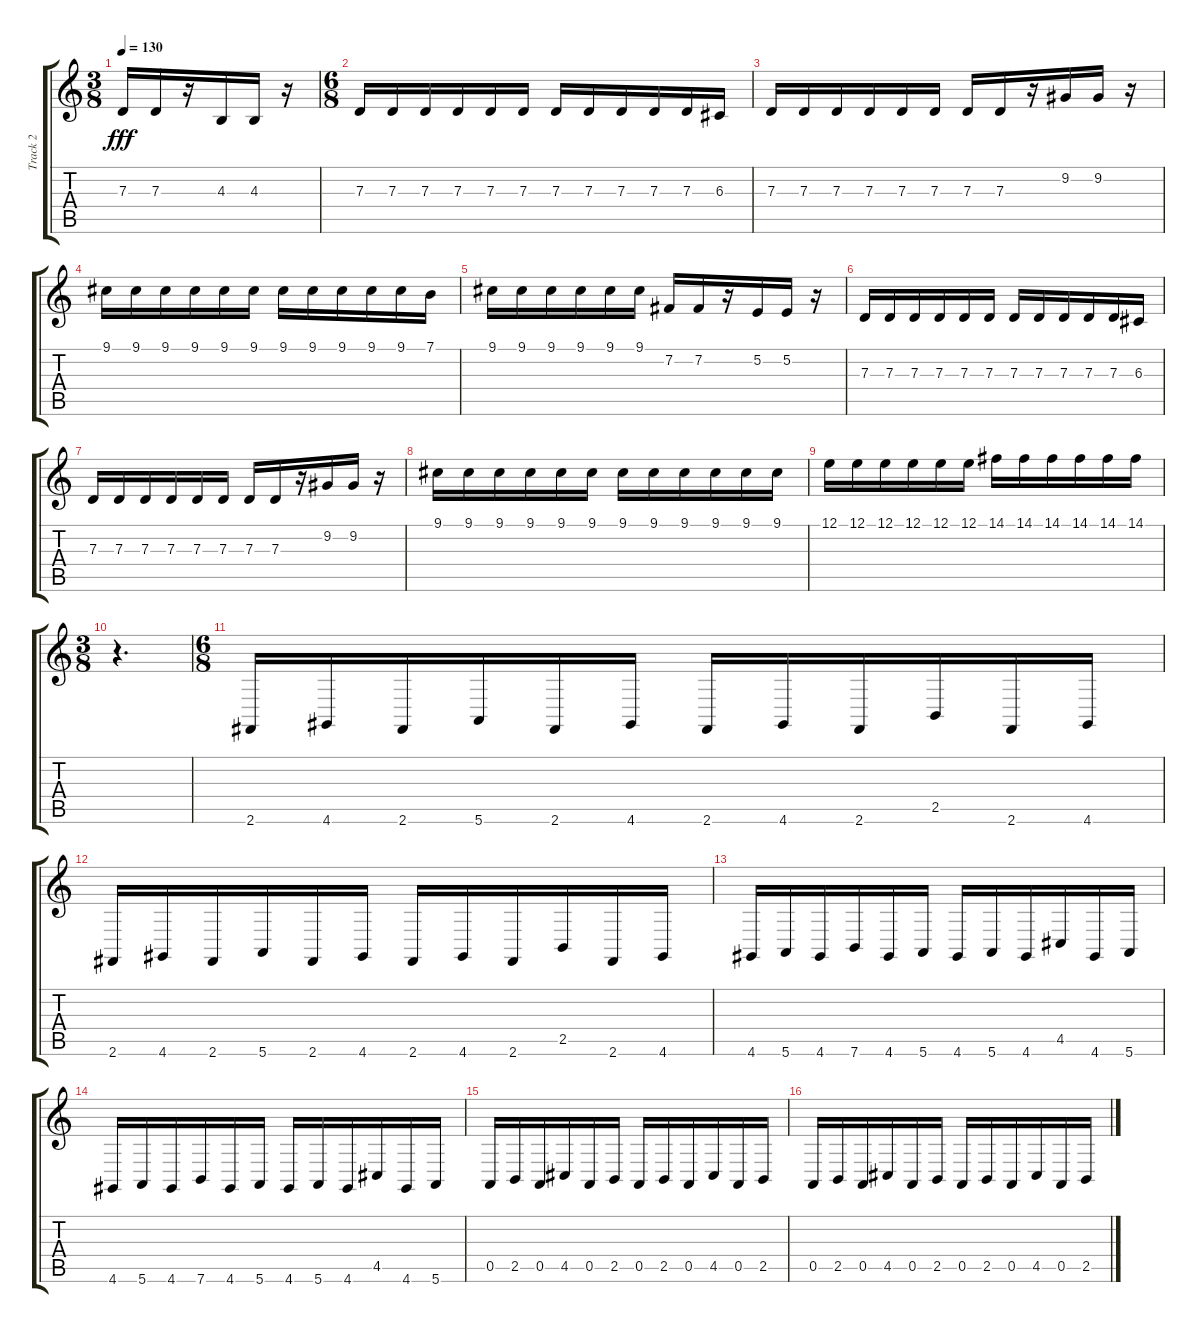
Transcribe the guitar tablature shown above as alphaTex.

\track ("Track 2" "Track 2") {instrument lead2sawtooth}
\staff {score tabs}
\tuning (E4 B3 G3 D3 A2 E2) {hide}
\ts (3 8)
\tempo 130
\clef g2
\ks c
7.3.16{dy fff} 7.3.16 r.16 4.3.16 4.3.16 r.16 |
\ts (6 8)
7.3.16 7.3.16 7.3.16 7.3.16 7.3.16 7.3.16 7.3.16 7.3.16 7.3.16 7.3.16 7.3.16 6.3.16 |
7.3.16 7.3.16 7.3.16 7.3.16 7.3.16 7.3.16 7.3.16 7.3.16 r.16 9.2.16 9.2.16 r.16 |
9.1.16 9.1.16 9.1.16 9.1.16 9.1.16 9.1.16 9.1.16 9.1.16 9.1.16 9.1.16 9.1.16 7.1.16 |
9.1.16 9.1.16 9.1.16 9.1.16 9.1.16 9.1.16 7.2.16 7.2.16 r.16 5.2.16 5.2.16 r.16 |
7.3.16 7.3.16 7.3.16 7.3.16 7.3.16 7.3.16 7.3.16 7.3.16 7.3.16 7.3.16 7.3.16 6.3.16 |
7.3.16 7.3.16 7.3.16 7.3.16 7.3.16 7.3.16 7.3.16 7.3.16 r.16 9.2.16 9.2.16 r.16 |
9.1.16 9.1.16 9.1.16 9.1.16 9.1.16 9.1.16 9.1.16 9.1.16 9.1.16 9.1.16 9.1.16 9.1.16 |
12.1.16 12.1.16 12.1.16 12.1.16 12.1.16 12.1.16 14.1.16 14.1.16 14.1.16 14.1.16 14.1.16 14.1.16 |
\ts (3 8)
r.4{d} |
\ts (6 8)
2.6.16 4.6.16 2.6.16 5.6.16 2.6.16 4.6.16 2.6.16 4.6.16 2.6.16 2.5.16 2.6.16 4.6.16 |
2.6.16 4.6.16 2.6.16 5.6.16 2.6.16 4.6.16 2.6.16 4.6.16 2.6.16 2.5.16 2.6.16 4.6.16 |
4.6.16 5.6.16 4.6.16 7.6.16 4.6.16 5.6.16 4.6.16 5.6.16 4.6.16 4.5.16 4.6.16 5.6.16 |
4.6.16 5.6.16 4.6.16 7.6.16 4.6.16 5.6.16 4.6.16 5.6.16 4.6.16 4.5.16 4.6.16 5.6.16 |
0.5.16 2.5.16 0.5.16 4.5.16 0.5.16 2.5.16 0.5.16 2.5.16 0.5.16 4.5.16 0.5.16 2.5.16 |
0.5.16 2.5.16 0.5.16 4.5.16 0.5.16 2.5.16 0.5.16 2.5.16 0.5.16 4.5.16 0.5.16 2.5.16
